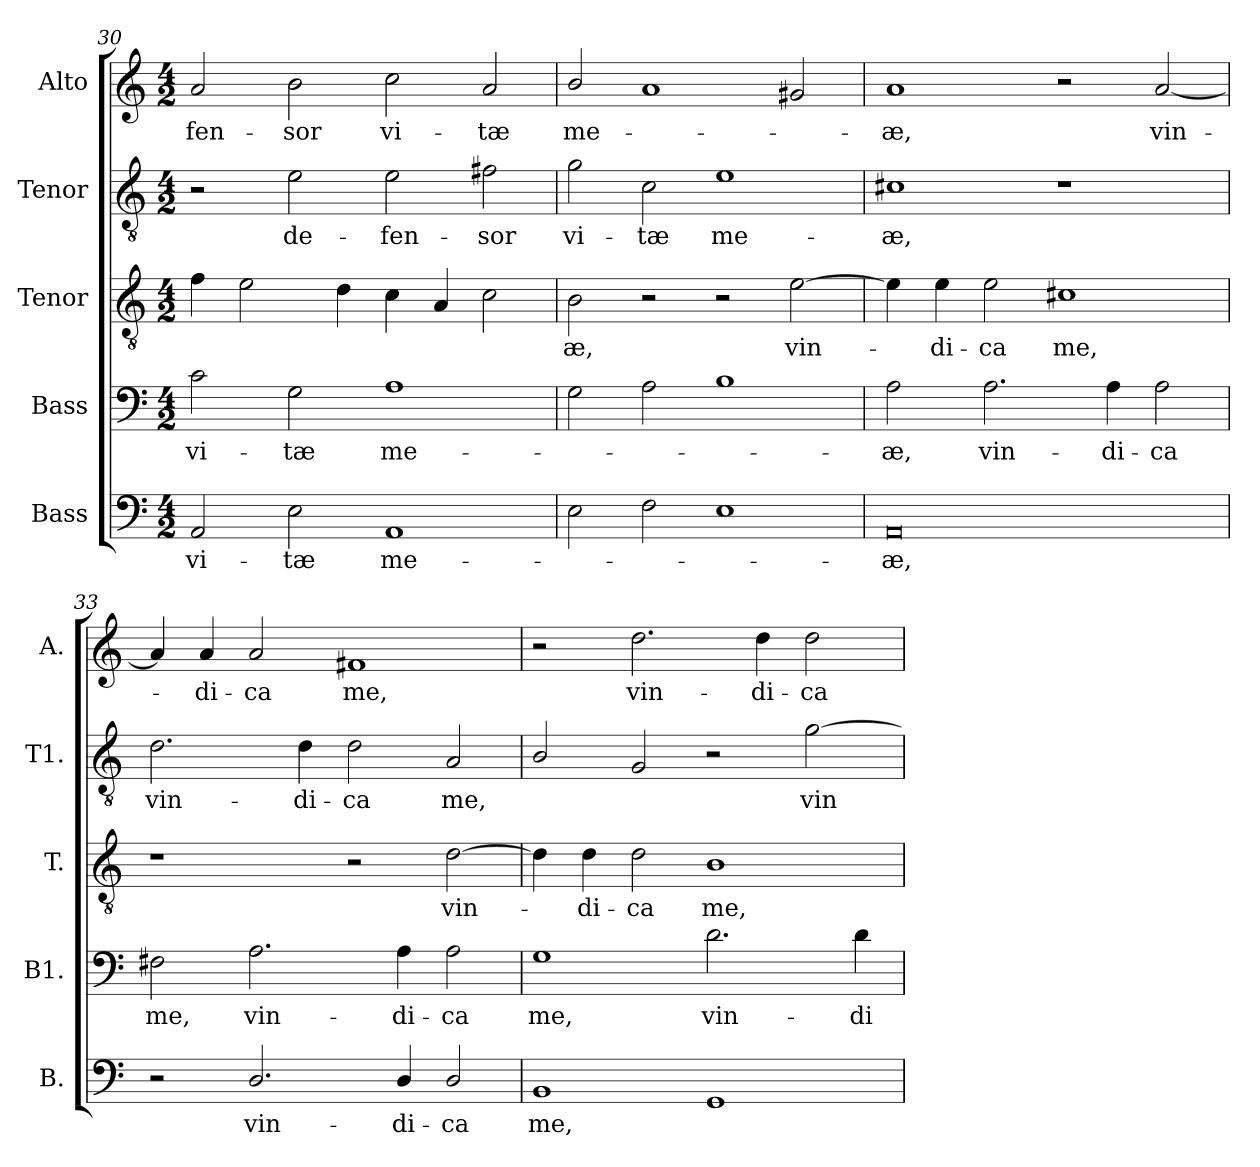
**kern	**text	**kern	**text	**kern	**text	**kern	**text	**kern	**text
*part5	*part5	*part4	*part4	*part3	*part3	*part2	*part2	*part1	*part1
*staff5	*staff5	*staff4	*staff4	*staff3	*staff3	*staff2	*staff2	*staff1	*staff1
*I"Bass	*	*I"Bass	*	*I"Tenor	*	*I"Tenor	*	*I"Alto	*
*I'B.	*	*I'B1.	*	*I'T.	*	*I'T1.	*	*I'A.	*
*clefF4	*	*clefF4	*	*clefGv2	*	*clefGv2	*	*clefG2	*
*	*	*	*	*ITrd7c12	*	*ITrd7c12	*	*	*
*k[]	*	*k[]	*	*k[]	*	*k[]	*	*k[]	*
*C:	*	*C:	*	*C:	*	*C:	*	*C:	*
*M4/2	*	*M4/2	*	*M4/2	*	*M4/2	*	*M4/2	*
=30	=30	=30	=30	=30	=30	=30	=30	=30	=30
!	!LO:LY:b:color=#000000	!	!	!	!	!	!	!	!
!	!	!	!LO:LY:b:color=#000000	!	!	!	!	!	!
!	!	!	!	!	!	!	!	!	!LO:LY:b:color=#000000
2AAi/	vi-	2ci\	vi-	4Fi\	.	2r	.	2ai/	-fen-
.	.	.	.	2Ei\	.	.	.	.	.
!	!LO:LY:b:color=#000000	!	!	!	!	!	!	!	!
!	!	!	!LO:LY:b:color=#000000	!	!	!	!	!	!
!	!	!	!	!	!	!	!LO:LY:b:color=#000000	!	!
!	!	!	!	!	!	!	!	!	!LO:LY:b:color=#000000
2Ei\	-tæ	2Gi\	-tæ	.	.	2Ei\	de-	2bi\	-sor
.	.	.	.	4Di\	.	.	.	.	.
!	!LO:LY:b:color=#000000	!	!	!	!	!	!	!	!
!	!	!	!LO:LY:b:color=#000000	!	!	!	!	!	!
!	!	!	!	!	!	!	!LO:LY:b:color=#000000	!	!
!	!	!	!	!	!	!	!	!	!LO:LY:b:color=#000000
1AAi	me-	1Ai	me-	4Ci\	.	2Ei\	-fen-	2cci\	vi-
.	.	.	.	4AAi/	.	.	.	.	.
!	!	!	!	!	!	!	!LO:LY:b:color=#000000	!	!
!	!	!	!	!	!	!	!	!	!LO:LY:b:color=#000000
.	.	.	.	2Ci\	.	2F#Xi\	-sor	2ai/	-tæ
!!LO:PB:g=z
=31	=31	=31	=31	=31	=31	=31	=31	=31	=31
!	!	!	!	!	!LO:LY:b:color=#000000	!	!	!	!
!	!	!	!	!	!	!	!LO:LY:b:color=#000000	!	!
!	!	!	!	!	!	!	!	!	!LO:LY:b:color=#000000
2Ei\	.	2Gi\	.	2BBi\	-æ,	2Gi\	vi-	2bi/	me-
!	!	!	!	!	!	!	!LO:LY:b:color=#000000	!	!
2Fi\	.	2Ai\	.	2r	.	2Ci\	-tæ	1ai	.
!	!	!	!	!	!	!	!LO:LY:b:color=#000000	!	!
1Ei	.	1Bi	.	2r	.	1Ei	me-	.	.
!	!	!	!	!	!LO:LY:b:color=#000000	!	!	!	!
.	.	.	.	[2Ei\	vin-	.	.	2g#Xi/	.
=32	=32	=32	=32	=32	=32	=32	=32	=32	=32
!	!LO:LY:b:color=#000000	!	!	!	!	!	!	!	!
!	!	!	!LO:LY:b:color=#000000	!	!	!	!	!	!
!	!	!	!	!	!	!	!LO:LY:b:color=#000000	!	!
!	!	!	!	!	!	!	!	!	!LO:LY:b:color=#000000
0AAi	-æ,	2Ai\	-æ,	4Ei\]	.	1C#Xi	-æ,	1ai	-æ,
!	!	!	!	!	!LO:LY:b:color=#000000	!	!	!	!
.	.	.	.	4Ei\	-di-	.	.	.	.
!	!	!	!LO:LY:b:color=#000000	!	!	!	!	!	!
!	!	!	!	!	!LO:LY:b:color=#000000	!	!	!	!
.	.	2.Ai\	vin-	2Ei\	-ca	.	.	.	.
!	!	!	!	!	!LO:LY:b:color=#000000	!	!	!	!
.	.	.	.	1C#Xi	me,	1r	.	2r	.
!	!	!	!LO:LY:b:color=#000000	!	!	!	!	!	!
.	.	4Ai\	-di-	.	.	.	.	.	.
!	!	!	!LO:LY:b:color=#000000	!	!	!	!	!	!
!	!	!	!	!	!	!	!	!	!LO:LY:b:color=#000000
.	.	2Ai\	-ca	.	.	.	.	[2ai/	vin-
=33	=33	=33	=33	=33	=33	=33	=33	=33	=33
!	!	!	!LO:LY:b:color=#000000	!	!	!	!	!	!
!	!	!	!	!	!	!	!LO:LY:b:color=#000000	!	!
2r	.	2F#Xi\	me,	1r	.	2.Di\	vin-	4ai/]	.
!	!	!	!	!	!	!	!	!	!LO:LY:b:color=#000000
.	.	.	.	.	.	.	.	4ai/	-di-
!	!LO:LY:b:color=#000000	!	!	!	!	!	!	!	!
!	!	!	!LO:LY:b:color=#000000	!	!	!	!	!	!
!	!	!	!	!	!	!	!	!	!LO:LY:b:color=#000000
2.Di/	vin-	2.Ai\	vin-	.	.	.	.	2ai/	-ca
!	!	!	!	!	!	!	!LO:LY:b:color=#000000	!	!
.	.	.	.	.	.	4Di\	-di-	.	.
!	!	!	!	!	!	!	!LO:LY:b:color=#000000	!	!
!	!	!	!	!	!	!	!	!	!LO:LY:b:color=#000000
.	.	.	.	2r	.	2Di\	-ca	1f#Xi	me,
!	!LO:LY:b:color=#000000	!	!	!	!	!	!	!	!
!	!	!	!LO:LY:b:color=#000000	!	!	!	!	!	!
4Di/	-di-	4Ai\	-di-	.	.	.	.	.	.
!	!LO:LY:b:color=#000000	!	!	!	!	!	!	!	!
!	!	!	!LO:LY:b:color=#000000	!	!	!	!	!	!
!	!	!	!	!	!LO:LY:b:color=#000000	!	!	!	!
!	!	!	!	!	!	!	!LO:LY:b:color=#000000	!	!
2Di/	-ca	2Ai\	-ca	[2Di\	vin-	2AAi/	me,	.	.
=34	=34	=34	=34	=34	=34	=34	=34	=34	=34
!	!LO:LY:b:color=#000000	!	!	!	!	!	!	!	!
!	!	!	!LO:LY:b:color=#000000	!	!	!	!	!	!
1BBi	me,	1Gi	me,	4Di\]	.	2BBi/	.	2r	.
!	!	!	!	!	!LO:LY:b:color=#000000	!	!	!	!
.	.	.	.	4Di\	-di-	.	.	.	.
!	!	!	!	!	!LO:LY:b:color=#000000	!	!	!	!
!	!	!	!	!	!	!	!	!	!LO:LY:b:color=#000000
.	.	.	.	2Di\	-ca	2GGi/	.	2.ddi\	vin-
!	!	!	!LO:LY:b:color=#000000	!	!	!	!	!	!
!	!	!	!	!	!LO:LY:b:color=#000000	!	!	!	!
1GGi	.	2.di\	vin-	1BBi	me,	2r	.	.	.
!	!	!	!	!	!	!	!	!	!LO:LY:b:color=#000000
.	.	.	.	.	.	.	.	4ddi\	-di-
!	!	!	!	!	!	!	!LO:LY:b:color=#000000	!	!
!	!	!	!	!	!	!	!	!	!LO:LY:b:color=#000000
.	.	.	.	.	.	[2Gi\	vin-	2ddi\	-ca
!	!	!	!LO:LY:b:color=#000000	!	!	!	!	!	!
.	.	4di\	-di-	.	.	.	.	.	.
=	=	=	=	=	=	=	=	=	=
*-	*-	*-	*-	*-	*-	*-	*-	*-	*-
